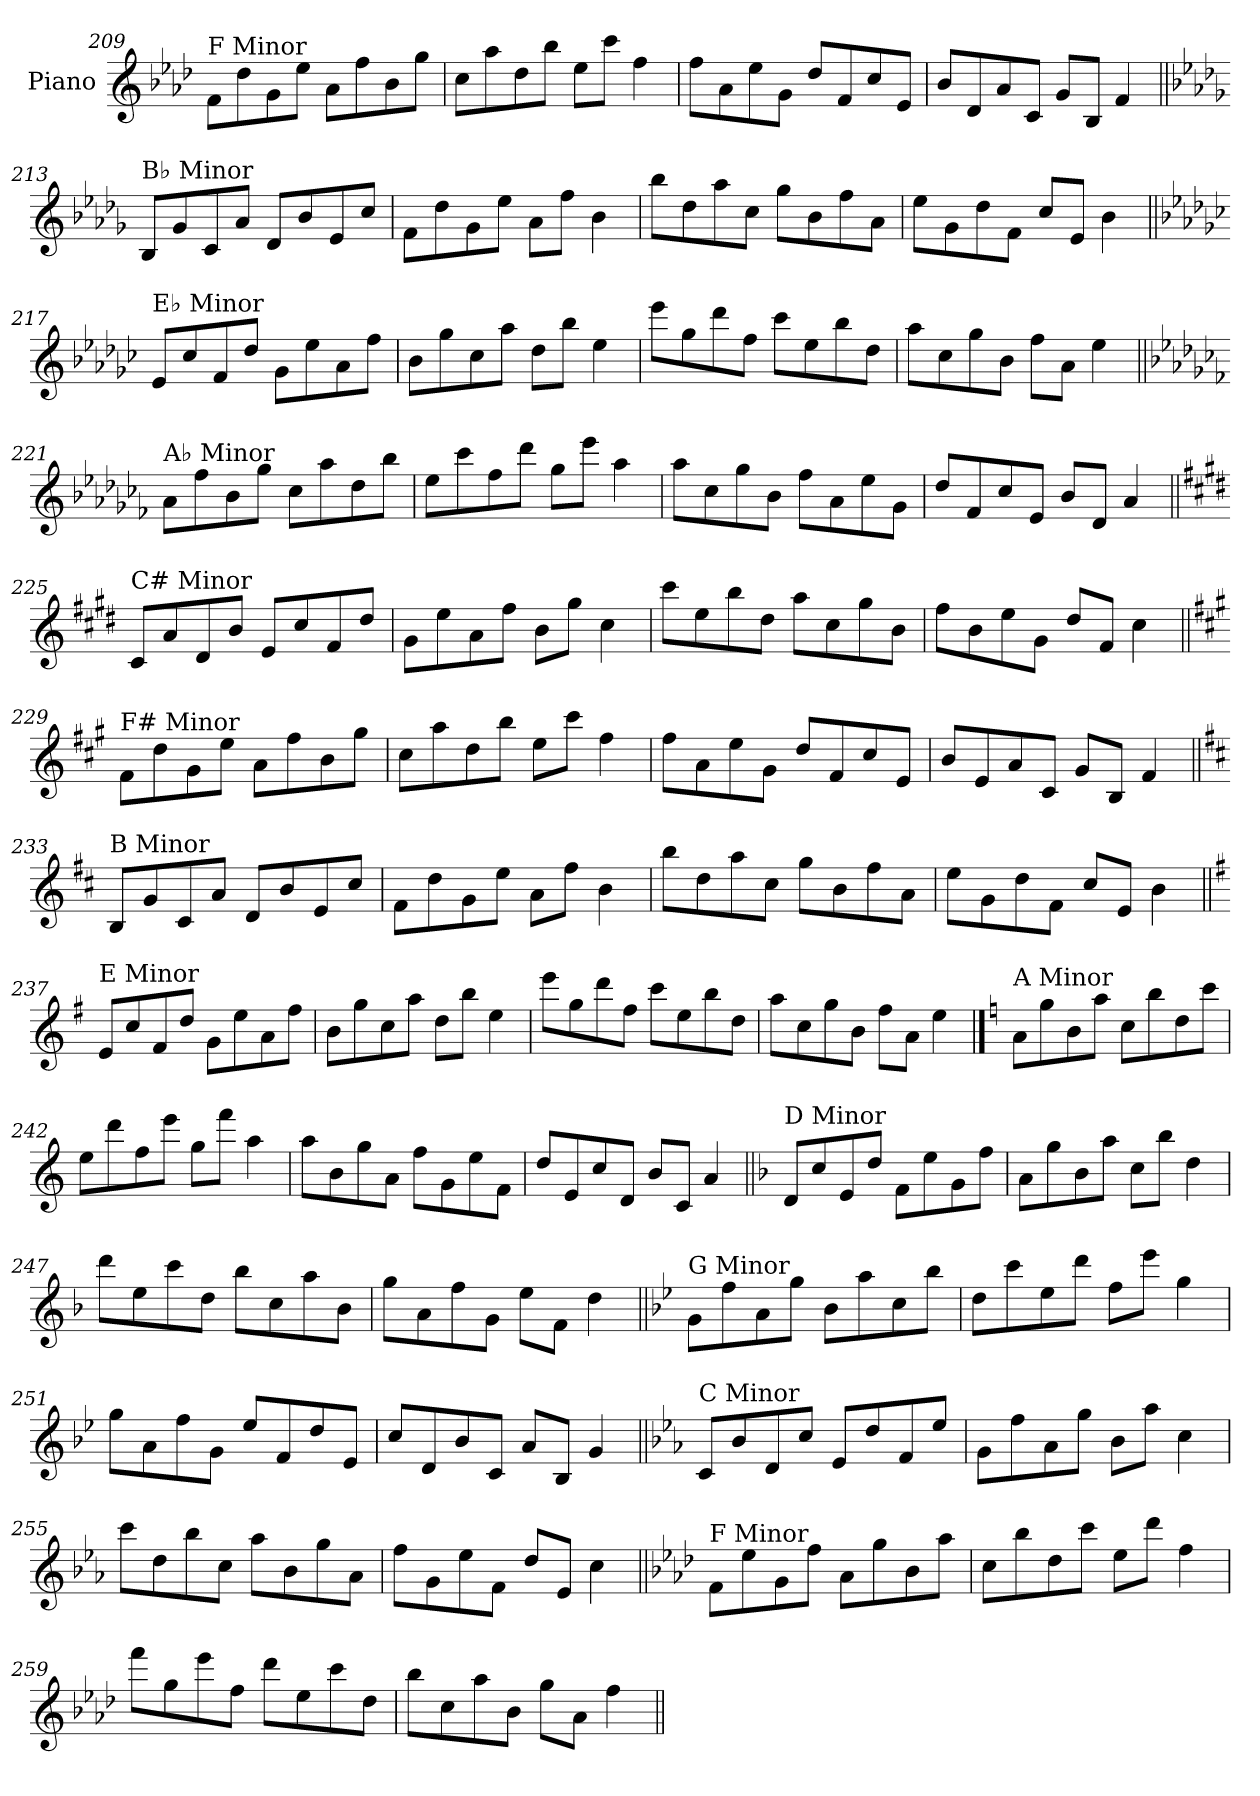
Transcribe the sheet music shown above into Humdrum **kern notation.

**kern
*part1
*staff1
*I"Piano
*I'Pno.
!!LO:LB:g=z
*clefG2
*k[b-e-a-d-]
=209
!LO:TX:a:t=F Minor
8f\L
8dd-\
8g\
8ee-\J
8a-\L
8ff\
8b-\
8gg\J
=210
8cc\L
8aa-\
8dd-\
8bb-\J
8ee-\L
8ccc\J
4ff\
=211
8ff\L
8a-\
8ee-\
8g\J
8dd-/L
8f/
8cc/
8e-/J
=212
8b-/L
8d-/
8a-/
8c/J
8g/L
8B-/J
4f/
!!LO:LB:g=z
=213||
*k[b-e-a-d-g-]
!LO:TX:a:t=B♭ Minor
8B-/L
8g-/
8c/
8a-/J
8d-/L
8b-/
8e-/
8cc/J
=214
8f\L
8dd-\
8g-\
8ee-\J
8a-\L
8ff\J
4b-\
=215
8bb-\L
8dd-\
8aa-\
8cc\J
8gg-\L
8b-\
8ff\
8a-\J
=216
8ee-\L
8g-\
8dd-\
8f\J
8cc/L
8e-/J
4b-\
!!LO:LB:g=z
=217||
*k[b-e-a-d-g-c-]
!LO:TX:a:t=E♭ Minor
8e-/L
8cc-/
8f/
8dd-/J
8g-\L
8ee-\
8a-\
8ff\J
=218
8b-\L
8gg-\
8cc-\
8aa-\J
8dd-\L
8bb-\J
4ee-\
=219
8eee-\L
8gg-\
8ddd-\
8ff\J
8ccc-\L
8ee-\
8bb-\
8dd-\J
=220
8aa-\L
8cc-\
8gg-\
8b-\J
8ff\L
8a-\J
4ee-\
!!LO:LB:g=z
=221||
*k[b-e-a-d-g-c-f-]
!LO:TX:a:t=A♭ Minor
8a-\L
8ff-\
8b-\
8gg-\J
8cc-\L
8aa-\
8dd-\
8bb-\J
=222
8ee-\L
8ccc-\
8ff-\
8ddd-\J
8gg-\L
8eee-\J
4aa-\
=223
8aa-\L
8cc-\
8gg-\
8b-\J
8ff-\L
8a-\
8ee-\
8g-\J
=224
8dd-/L
8f-/
8cc-/
8e-/J
8b-/L
8d-/J
4a-/
!!LO:LB:g=z
=225||
*k[f#c#g#d#]
!LO:TX:a:t=C# Minor
8c#/L
8a/
8d#/
8b/J
8e/L
8cc#/
8f#/
8dd#/J
=226
8g#\L
8ee\
8a\
8ff#\J
8b\L
8gg#\J
4cc#\
=227
8ccc#\L
8ee\
8bb\
8dd#\J
8aa\L
8cc#\
8gg#\
8b\J
=228
8ff#\L
8b\
8ee\
8g#\J
8dd#/L
8f#/J
4cc#\
!!LO:LB:g=z
=229||
*k[f#c#g#]
!LO:TX:a:t=F# Minor
8f#\L
8dd\
8g#\
8ee\J
8a\L
8ff#\
8b\
8gg#\J
=230
8cc#\L
8aa\
8dd\
8bb\J
8ee\L
8ccc#\J
4ff#\
=231
8ff#\L
8a\
8ee\
8g#\J
8dd/L
8f#/
8cc#/
8e/J
=232
8b/L
8e/
8a/
8c#/J
8g#/L
8B/J
4f#/
!!LO:LB:g=z
=233||
*k[f#c#]
!LO:TX:a:t=B Minor
8B/L
8g/
8c#/
8a/J
8d/L
8b/
8e/
8cc#/J
=234
8f#\L
8dd\
8g\
8ee\J
8a\L
8ff#\J
4b\
=235
8bb\L
8dd\
8aa\
8cc#\J
8gg\L
8b\
8ff#\
8a\J
=236
8ee\L
8g\
8dd\
8f#\J
8cc#/L
8e/J
4b\
!!LO:LB:g=z
=237||
*k[f#]
!LO:TX:a:t=E Minor
8e/L
8cc/
8f#/
8dd/J
8g\L
8ee\
8a\
8ff#\J
=238
8b\L
8gg\
8cc\
8aa\J
8dd\L
8bb\J
4ee\
=239
8eee\L
8gg\
8ddd\
8ff#\J
8ccc\L
8ee\
8bb\
8dd\J
=240
8aa\L
8cc\
8gg\
8b\J
8ff#\L
8a\J
4ee\
!!LO:PB:g=z
==241
*k[]
!LO:TX:a:t=A Minor
8a\L
8gg\
8b\
8aa\J
8cc\L
8bb\
8dd\
8ccc\J
=242
8ee\L
8ddd\
8ff\
8eee\J
8gg\L
8fff\J
4aa\
=243
8aa\L
8b\
8gg\
8a\J
8ff\L
8g\
8ee\
8f\J
=244
8dd/L
8e/
8cc/
8d/J
8b/L
8c/J
4a/
!!LO:LB:g=z
=245||
*k[b-]
!LO:TX:a:t=D Minor
8d/L
8cc/
8e/
8dd/J
8f\L
8ee\
8g\
8ff\J
=246
8a\L
8gg\
8b-\
8aa\J
8cc\L
8bb-\J
4dd\
=247
8ddd\L
8ee\
8ccc\
8dd\J
8bb-\L
8cc\
8aa\
8b-\J
=248
8gg\L
8a\
8ff\
8g\J
8ee\L
8f\J
4dd\
!!LO:LB:g=z
=249||
*k[b-e-]
!LO:TX:a:t=G Minor
8g\L
8ff\
8a\
8gg\J
8b-\L
8aa\
8cc\
8bb-\J
=250
8dd\L
8ccc\
8ee-\
8ddd\J
8ff\L
8eee-\J
4gg\
=251
8gg\L
8a\
8ff\
8g\J
8ee-/L
8f/
8dd/
8e-/J
=252
8cc/L
8d/
8b-/
8c/J
8a/L
8B-/J
4g/
!!LO:LB:g=z
=253||
*k[b-e-a-]
!LO:TX:a:t=C Minor
8c/L
8b-/
8d/
8cc/J
8e-/L
8dd/
8f/
8ee-/J
=254
8g\L
8ff\
8a-\
8gg\J
8b-\L
8aa-\J
4cc\
=255
8ccc\L
8dd\
8bb-\
8cc\J
8aa-\L
8b-\
8gg\
8a-\J
=256
8ff\L
8g\
8ee-\
8f\J
8dd/L
8e-/J
4cc\
!!LO:LB:g=z
=257||
*k[b-e-a-d-]
!LO:TX:a:t=F Minor
8f\L
8ee-\
8g\
8ff\J
8a-\L
8gg\
8b-\
8aa-\J
=258
8cc\L
8bb-\
8dd-\
8ccc\J
8ee-\L
8ddd-\J
4ff\
=259
8fff\L
8gg\
8eee-\
8ff\J
8ddd-\L
8ee-\
8ccc\
8dd-\J
=260
8bb-\L
8cc\
8aa-\
8b-\J
8gg\L
8a-\J
4ff\
=||
*-
